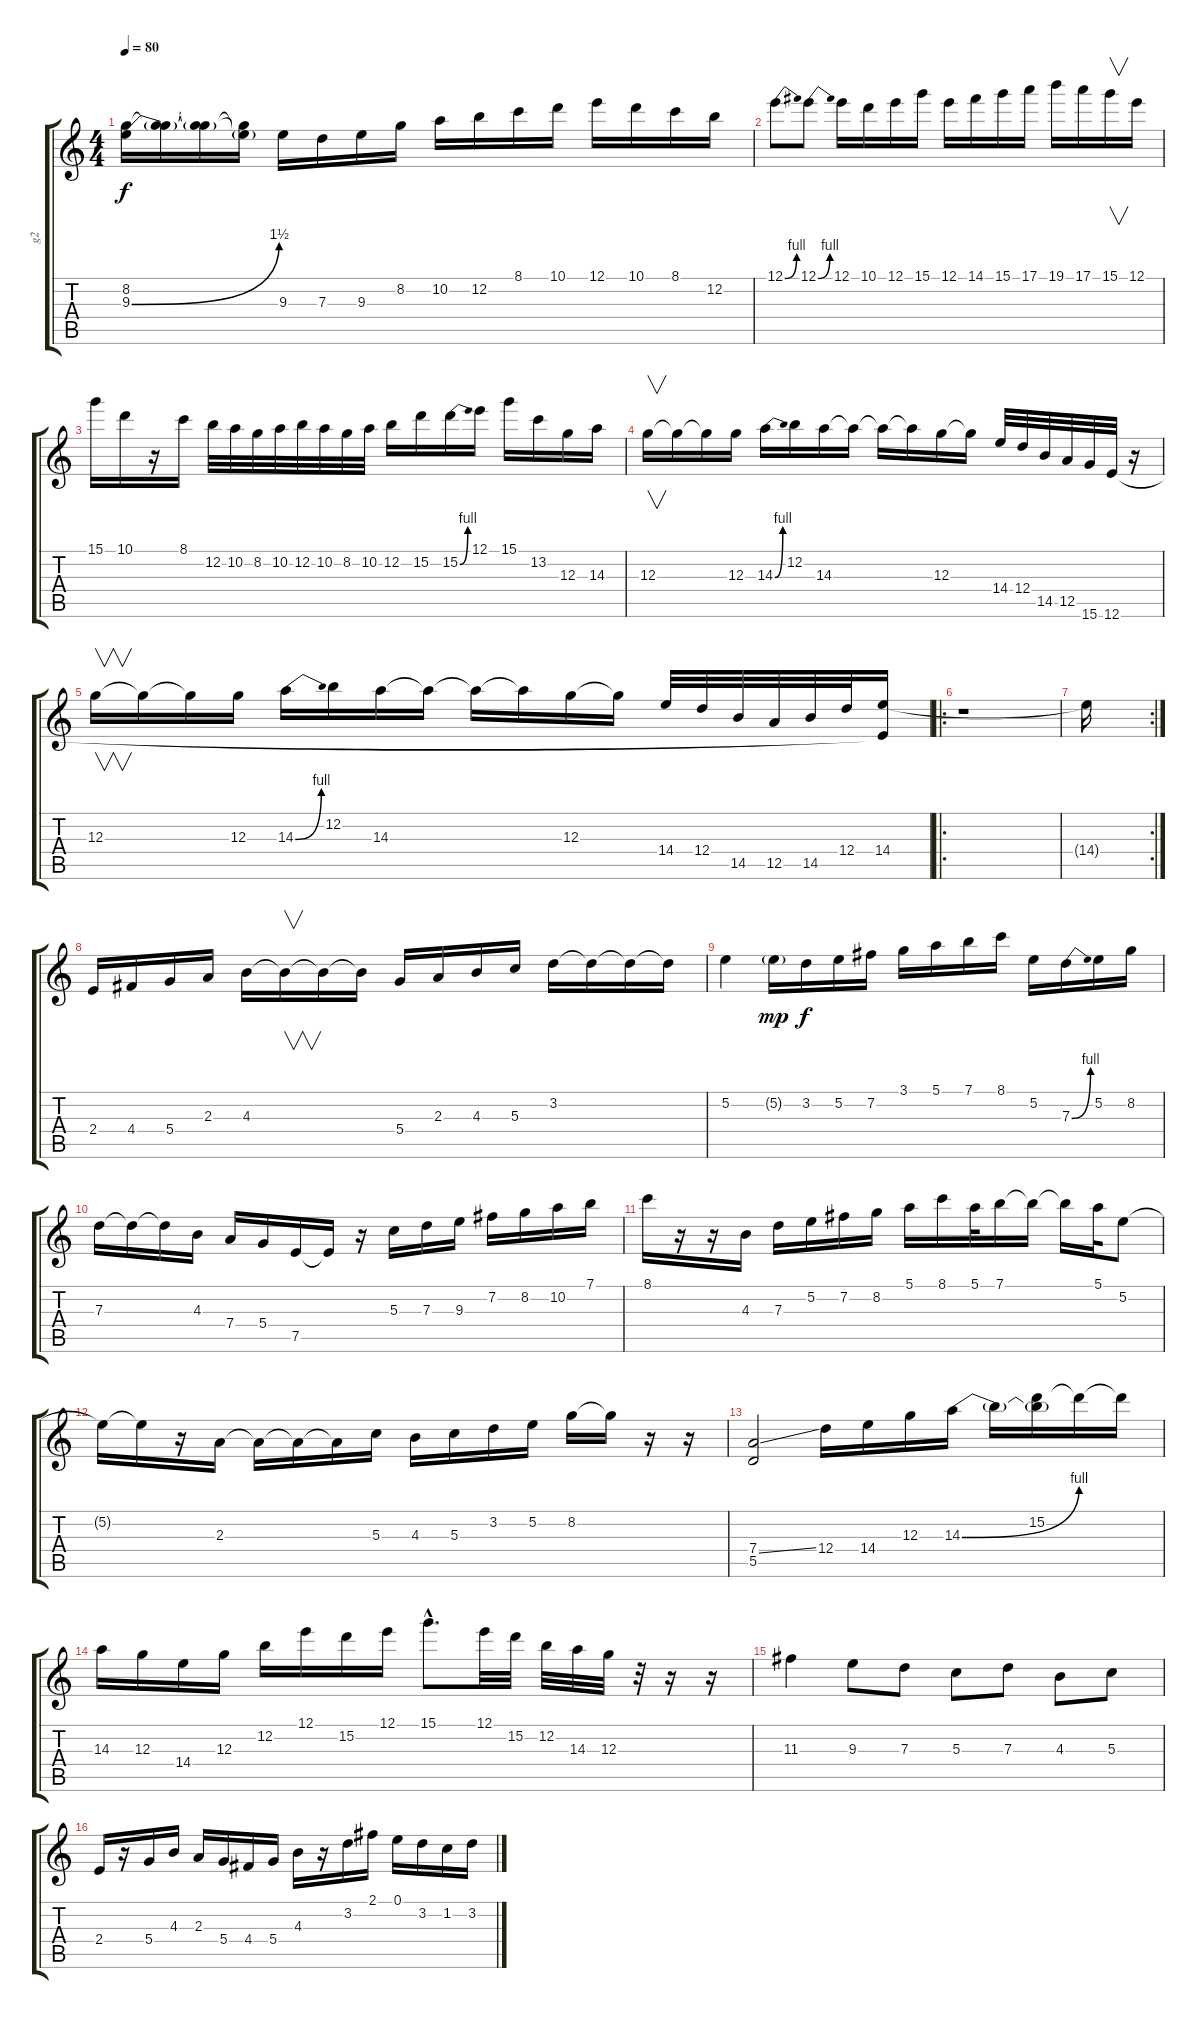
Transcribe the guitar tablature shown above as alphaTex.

\track ("g2" "g2") {instrument distortionguitar}
\staff {score tabs}
\tuning (E4 B3 G3 D3 A2 E2) {hide}
\ts (4 4)
\tempo 80
\clef g2
\ks c
(8.2 9.3{be (bend 0 0 60 6)}).16{dy f} (8.2{t} 9.3{t}).16 (8.2{t} 9.3{t}).16 (8.2{t} 9.3{t}).16 9.3.16 7.3.16 9.3.16 8.2.16 10.2.16 12.2.16 8.1.16 10.1.16 12.1.16 10.1.16 8.1.16 12.2.16 |
12.1{be (bend 0 0 60 4)}.8 12.1{be (bend 0 0 60 4)}.8 12.1.16 10.1.16 12.1.16 15.1.16 12.1.16 14.1.16 15.1.16 17.1.16 19.1.16 17.1.16 15.1.16{v} 12.1.16 |
15.1.16 10.1.16 r.16 8.1.16 12.2.32 10.2.32 8.2.32 10.2.32 12.2.32 10.2.32 8.2.32 10.2.32 12.2.16 15.2.16 15.2{be (bend 0 0 60 4)}.16 12.1.16 15.1.16 13.2.16 12.3.16 14.3.16 |
12.3.16{v} 12.3{t}.16 12.3{t}.16 12.3.16 14.3{be (bend 0 0 60 4)}.16 12.2.16 14.3.16 14.3{t}.16 14.3{t}.16 14.3{t}.16 12.3.16 12.3{t}.16 14.4.32 12.4.32 14.5.32 12.5.32 15.6.32 12.6.32 r.16 |
12.3.16{v} 12.3{t}.16 12.3{t}.16 12.3.16 14.3{be (bend 0 0 60 4)}.16 12.2.16 14.3.16 14.3{t}.16 14.3{t}.16 14.3{t}.16 12.3.16 12.3{t}.16 14.4.32 12.4.32 14.5.32 12.5.32 14.5.32 12.4.32 (14.4 12.6{t}).16 |
\ro
r.1 |
\rc 2
14.4{t}.16 |
2.4.16 4.4.16 5.4.16 2.3.16 4.3.16 4.3{t}.16{v} 4.3{t}.16 4.3{t}.16 5.4.16 2.3.16 4.3.16 5.3.16 3.2.16 3.2{t}.16 3.2{t}.16 3.2{t}.16 |
5.2.4 5.2{g}.16{dy mp} 3.2.16{dy f} 5.2.16 7.2.16 3.1.16 5.1.16 7.1.16 8.1.16 5.2.16 7.3{be (bend 0 0 60 4)}.16 5.2.16 8.2.16 |
7.3.16 7.3{t}.16 7.3{t}.16 4.3.16 7.4.16 5.4.16 7.5.16 7.5{t}.16 r.16 5.3.16 7.3.16 9.3.16 7.2.16 8.2.16 10.2.16 7.1.16 |
8.1.16 r.16 r.16 4.3.16 7.3.16 5.2.16 7.2.16 8.2.16 5.1.16 8.1.16 5.1.32 7.1.16 7.1{t}.16 7.1{t}.16 5.1.32 5.2.8 |
5.2{t}.16 5.2{t}.16 r.16 2.3.16 2.3{t}.16 2.3{t}.16 2.3{t}.16 5.3.16 4.3.16 5.3.16 3.2.16 5.2.16 8.2.16 8.2{t}.16 r.16 r.16 |
(7.4{ss} 5.5).2 12.4.16 14.4.16 12.3.16 14.3{be (bend 0 0 60 4)}.16 14.3{t}.16 (15.2 14.3{t}).16 15.2{t}.16 15.2{t}.16 |
14.3.16 12.3.16 14.4.16 12.3.16 12.2.16 12.1.16 15.2.16 12.1.16 15.1{hac}.8{d} 12.1.32 15.2.32 12.2.32 14.3.32 12.3.32 r.32 r.16 r.16 |
11.3.4 9.3.8 7.3.8 5.3.8 7.3.8 4.3.8 5.3.8 |
2.4.16 r.16 5.4.16 4.3.16 2.3.16 5.4.16 4.4.16 5.4.16 4.3.16 r.16 3.2.16 2.1.16 0.1.16 3.2.16 1.2.16 3.2.16
